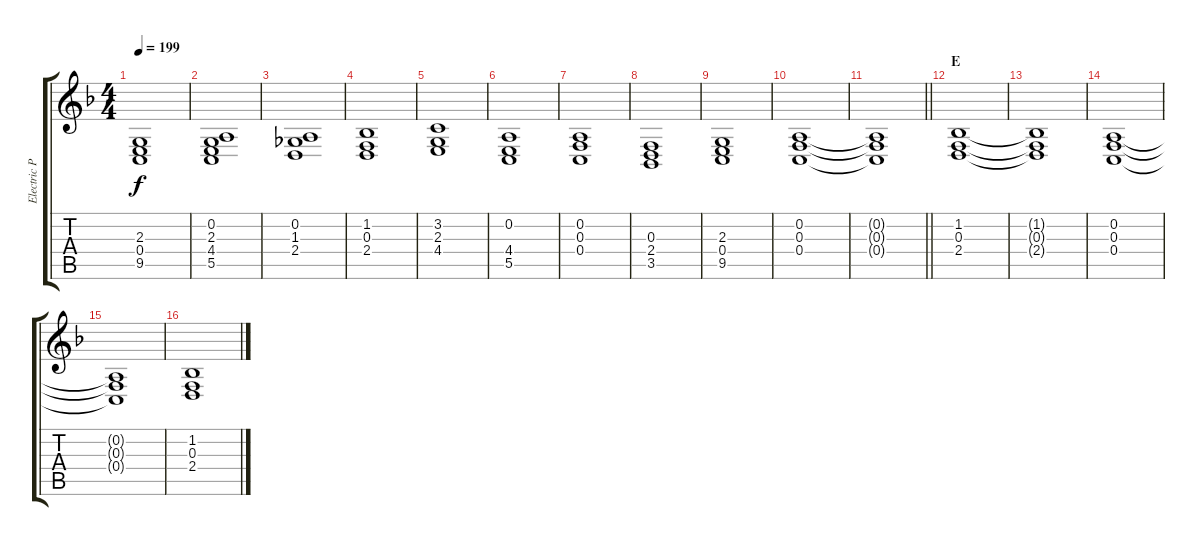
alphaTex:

\track ("Electric Piano" "Electric P") {instrument electricgrandpiano}
\staff {score tabs}
\tuning (D4 A3 F3 C3 G2 D2) {hide}
\ts (4 4)
\tempo 199
\clef g2
\ks f
(2.3 0.4 9.5).1{dy f} |
(0.2 2.3 4.4 5.5).1 |
(0.2 1.3 2.4).1 |
(1.2 0.3 2.4).1 |
(3.2 2.3 4.4).1 |
(0.2 4.4 5.5).1 |
(0.2 0.3 0.4).1 |
(0.3 2.4 3.5).1 |
(2.3 0.4 9.5).1 |
(0.2 0.3 0.4).1 |
\barLineRight lightlight
(0.2{t} 0.3{t} 0.4{t}).1 |
\section ("" "E")
(1.2 0.3 2.4).1 |
(1.2{t} 0.3{t} 2.4{t}).1 |
(0.2 0.3 0.4).1 |
(0.2{t} 0.3{t} 0.4{t}).1 |
(1.2 0.3 2.4).1
